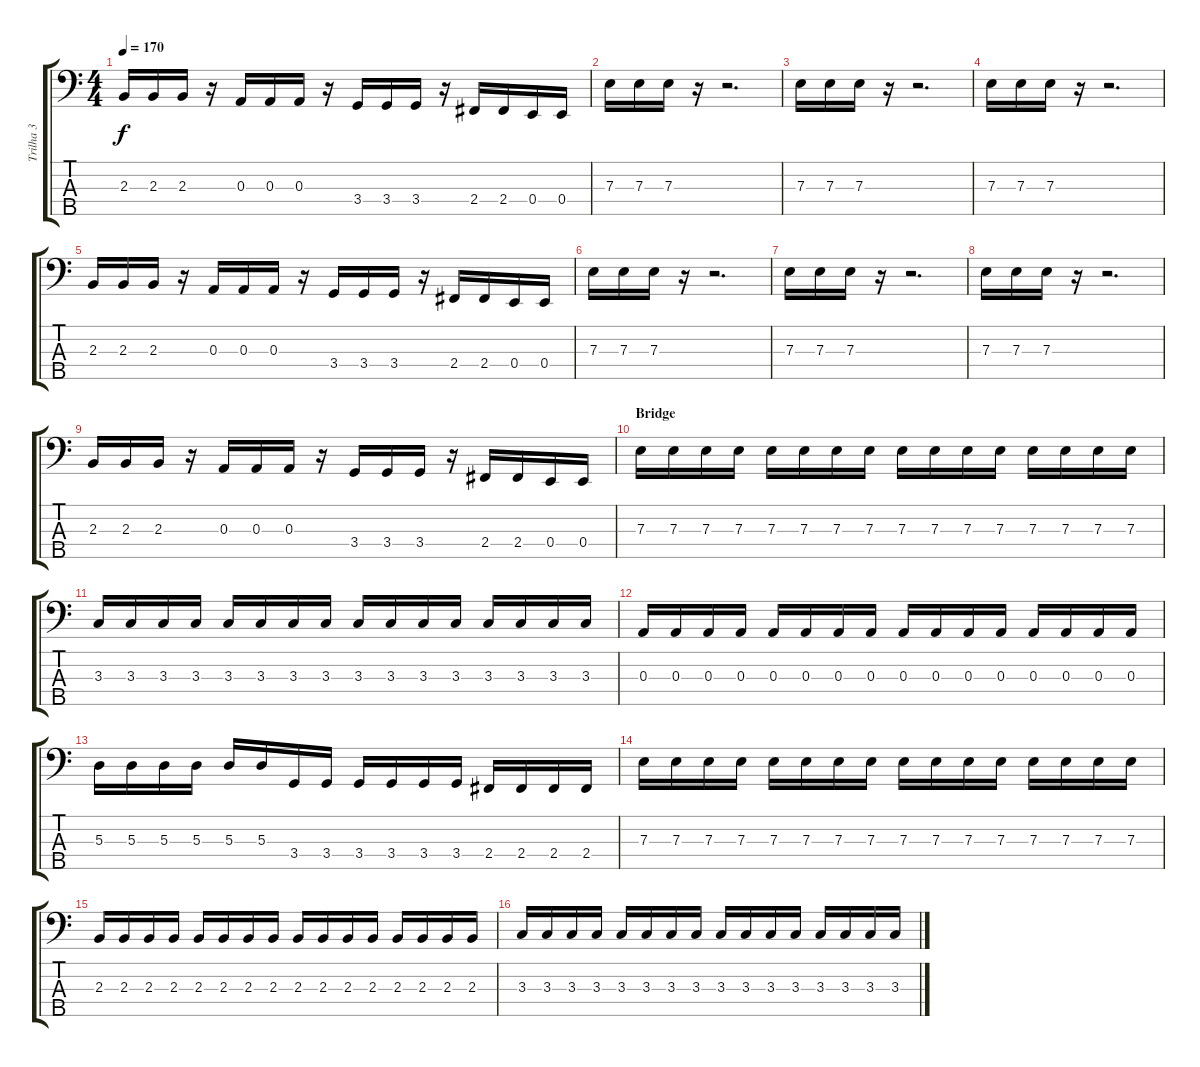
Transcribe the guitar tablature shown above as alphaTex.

\track ("Trilha 3" "Trilha 3") {instrument electricbassfinger}
\staff {score tabs}
\tuning (G2 D2 A1 E1 B0) {hide}
\ts (4 4)
\tempo 170
\clef f4
\ks c
2.3.16{dy f} 2.3.16 2.3.16 r.16 0.3.16 0.3.16 0.3.16 r.16 3.4.16 3.4.16 3.4.16 r.16 2.4.16 2.4.16 0.4.16 0.4.16 |
7.3.16 7.3.16 7.3.16 r.16 r.2{d} |
7.3.16 7.3.16 7.3.16 r.16 r.2{d} |
7.3.16 7.3.16 7.3.16 r.16 r.2{d} |
2.3.16 2.3.16 2.3.16 r.16 0.3.16 0.3.16 0.3.16 r.16 3.4.16 3.4.16 3.4.16 r.16 2.4.16 2.4.16 0.4.16 0.4.16 |
7.3.16 7.3.16 7.3.16 r.16 r.2{d} |
7.3.16 7.3.16 7.3.16 r.16 r.2{d} |
7.3.16 7.3.16 7.3.16 r.16 r.2{d} |
2.3.16 2.3.16 2.3.16 r.16 0.3.16 0.3.16 0.3.16 r.16 3.4.16 3.4.16 3.4.16 r.16 2.4.16 2.4.16 0.4.16 0.4.16 |
\section ("" "Bridge")
7.3.16 7.3.16 7.3.16 7.3.16 7.3.16 7.3.16 7.3.16 7.3.16 7.3.16 7.3.16 7.3.16 7.3.16 7.3.16 7.3.16 7.3.16 7.3.16 |
3.3.16 3.3.16 3.3.16 3.3.16 3.3.16 3.3.16 3.3.16 3.3.16 3.3.16 3.3.16 3.3.16 3.3.16 3.3.16 3.3.16 3.3.16 3.3.16 |
0.3.16 0.3.16 0.3.16 0.3.16 0.3.16 0.3.16 0.3.16 0.3.16 0.3.16 0.3.16 0.3.16 0.3.16 0.3.16 0.3.16 0.3.16 0.3.16 |
5.3.16 5.3.16 5.3.16 5.3.16 5.3.16 5.3.16 3.4.16 3.4.16 3.4.16 3.4.16 3.4.16 3.4.16 2.4.16 2.4.16 2.4.16 2.4.16 |
7.3.16 7.3.16 7.3.16 7.3.16 7.3.16 7.3.16 7.3.16 7.3.16 7.3.16 7.3.16 7.3.16 7.3.16 7.3.16 7.3.16 7.3.16 7.3.16 |
2.3.16 2.3.16 2.3.16 2.3.16 2.3.16 2.3.16 2.3.16 2.3.16 2.3.16 2.3.16 2.3.16 2.3.16 2.3.16 2.3.16 2.3.16 2.3.16 |
3.3.16 3.3.16 3.3.16 3.3.16 3.3.16 3.3.16 3.3.16 3.3.16 3.3.16 3.3.16 3.3.16 3.3.16 3.3.16 3.3.16 3.3.16 3.3.16
